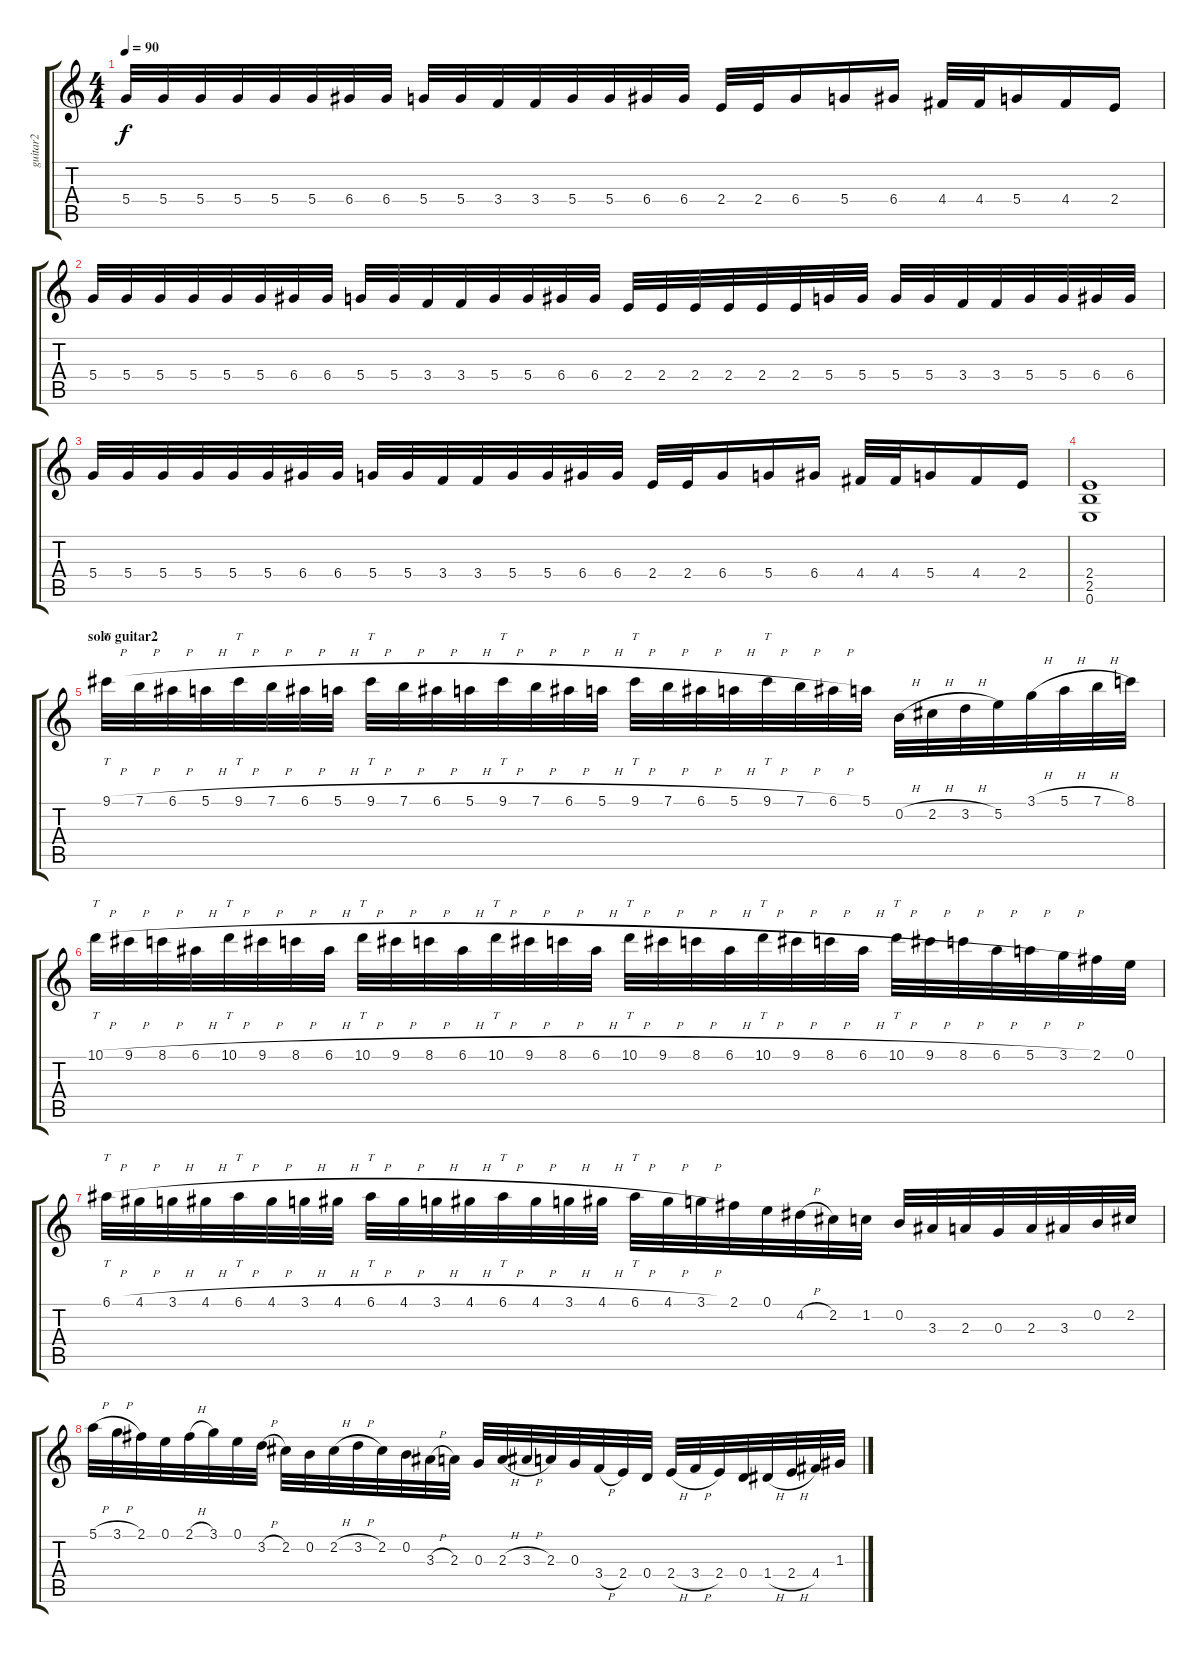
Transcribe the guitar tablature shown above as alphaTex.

\track ("guitar2" "guitar2") {instrument distortionguitar}
\staff {score tabs}
\tuning (E4 B3 G3 D3 A2 E2) {hide}
\ts (4 4)
\tempo 90
\clef g2
\ks c
5.4.32{dy f} 5.4.32 5.4.32 5.4.32 5.4.32 5.4.32 6.4.32 6.4.32 5.4.32 5.4.32 3.4.32 3.4.32 5.4.32 5.4.32 6.4.32 6.4.32 2.4.32 2.4.32 6.4.16 5.4.16 6.4.16 4.4.32 4.4.32 5.4.16 4.4.16 2.4.16 |
5.4.32 5.4.32 5.4.32 5.4.32 5.4.32 5.4.32 6.4.32 6.4.32 5.4.32 5.4.32 3.4.32 3.4.32 5.4.32 5.4.32 6.4.32 6.4.32 2.4.32 2.4.32 2.4.32 2.4.32 2.4.32 2.4.32 5.4.32 5.4.32 5.4.32 5.4.32 3.4.32 3.4.32 5.4.32 5.4.32 6.4.32 6.4.32 |
5.4.32 5.4.32 5.4.32 5.4.32 5.4.32 5.4.32 6.4.32 6.4.32 5.4.32 5.4.32 3.4.32 3.4.32 5.4.32 5.4.32 6.4.32 6.4.32 2.4.32 2.4.32 6.4.16 5.4.16 6.4.16 4.4.32 4.4.32 5.4.16 4.4.16 2.4.16 |
(2.4 2.5 0.6).1 |
\section ("" "solo guitar2")
9.1{h}.32{tt} 7.1{h}.32 6.1{h}.32 5.1{h}.32 9.1{h}.32{tt} 7.1{h}.32 6.1{h}.32 5.1{h}.32 9.1{h}.32{tt} 7.1{h}.32 6.1{h}.32 5.1{h}.32 9.1{h}.32{tt} 7.1{h}.32 6.1{h}.32 5.1{h}.32 9.1{h}.32{tt} 7.1{h}.32 6.1{h}.32 5.1{h}.32 9.1{h}.32{tt} 7.1{h}.32 6.1{h}.32 5.1.32 0.2{h}.32 2.2{h}.32 3.2{h}.32 5.2.32 3.1{h}.32 5.1{h}.32 7.1{h}.32 8.1.32 |
10.1{h}.32{tt} 9.1{h}.32 8.1{h}.32 6.1{h}.32 10.1{h}.32{tt} 9.1{h}.32 8.1{h}.32 6.1{h}.32 10.1{h}.32{tt} 9.1{h}.32 8.1{h}.32 6.1{h}.32 10.1{h}.32{tt} 9.1{h}.32 8.1{h}.32 6.1{h}.32 10.1{h}.32{tt} 9.1{h}.32 8.1{h}.32 6.1{h}.32 10.1{h}.32{tt} 9.1{h}.32 8.1{h}.32 6.1{h}.32 10.1{h}.32{tt} 9.1{h}.32 8.1{h}.32 6.1{h}.32 5.1{h}.32 3.1{h}.32 2.1.32 0.1.32 |
6.1{h}.32{tt} 4.1{h}.32 3.1{h}.32 4.1{h}.32 6.1{h}.32{tt} 4.1{h}.32 3.1{h}.32 4.1{h}.32 6.1{h}.32{tt} 4.1{h}.32 3.1{h}.32 4.1{h}.32 6.1{h}.32{tt} 4.1{h}.32 3.1{h}.32 4.1{h}.32 6.1{h}.32{tt} 4.1{h}.32 3.1{h}.32 2.1.32 0.1.32 4.2{h}.32 2.2.32 1.2.32 0.2.32 3.3.32 2.3.32 0.3.32 2.3.32 3.3.32 0.2.32 2.2.32 |
5.1{h}.32 3.1{h}.32 2.1.32 0.1.32 2.1{h}.32 3.1.32 0.1.32 3.2{h}.32 2.2.32 0.2.32 2.2{h}.32 3.2{h}.32 2.2.32 0.2.32 3.3{h}.32 2.3.32 0.3.32 2.3{h}.32 3.3{h}.32 2.3.32 0.3.32 3.4{h}.32 2.4.32 0.4.32 2.4{h}.32 3.4{h}.32 2.4.32 0.4.32 1.4{h}.32 2.4{h}.32 4.4.32 1.3.32
